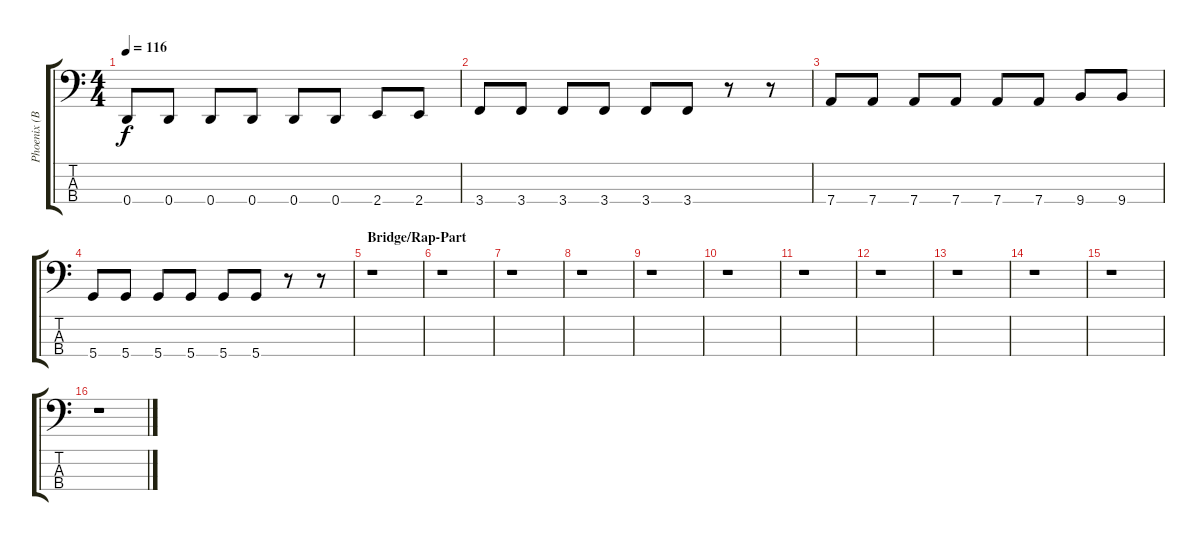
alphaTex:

\track ("Phoenix (Bass)" "Phoenix (B") {instrument electricbasspick}
\staff {score tabs}
\tuning (G2 D2 A1 D1) {hide}
\ts (4 4)
\tempo 116
\clef f4
\ks c
0.4.8{dy f} 0.4.8 0.4.8 0.4.8 0.4.8 0.4.8 2.4.8 2.4.8 |
3.4.8 3.4.8 3.4.8 3.4.8 3.4.8 3.4.8 r.8 r.8 |
7.4.8 7.4.8 7.4.8 7.4.8 7.4.8 7.4.8 9.4.8 9.4.8 |
5.4.8 5.4.8 5.4.8 5.4.8 5.4.8 5.4.8 r.8 r.8 |
\section ("" "Bridge/Rap-Part")
r.1 |
r.1 |
r.1 |
r.1 |
r.1 |
r.1 |
r.1 |
r.1 |
r.1 |
r.1 |
r.1 |
r.1
